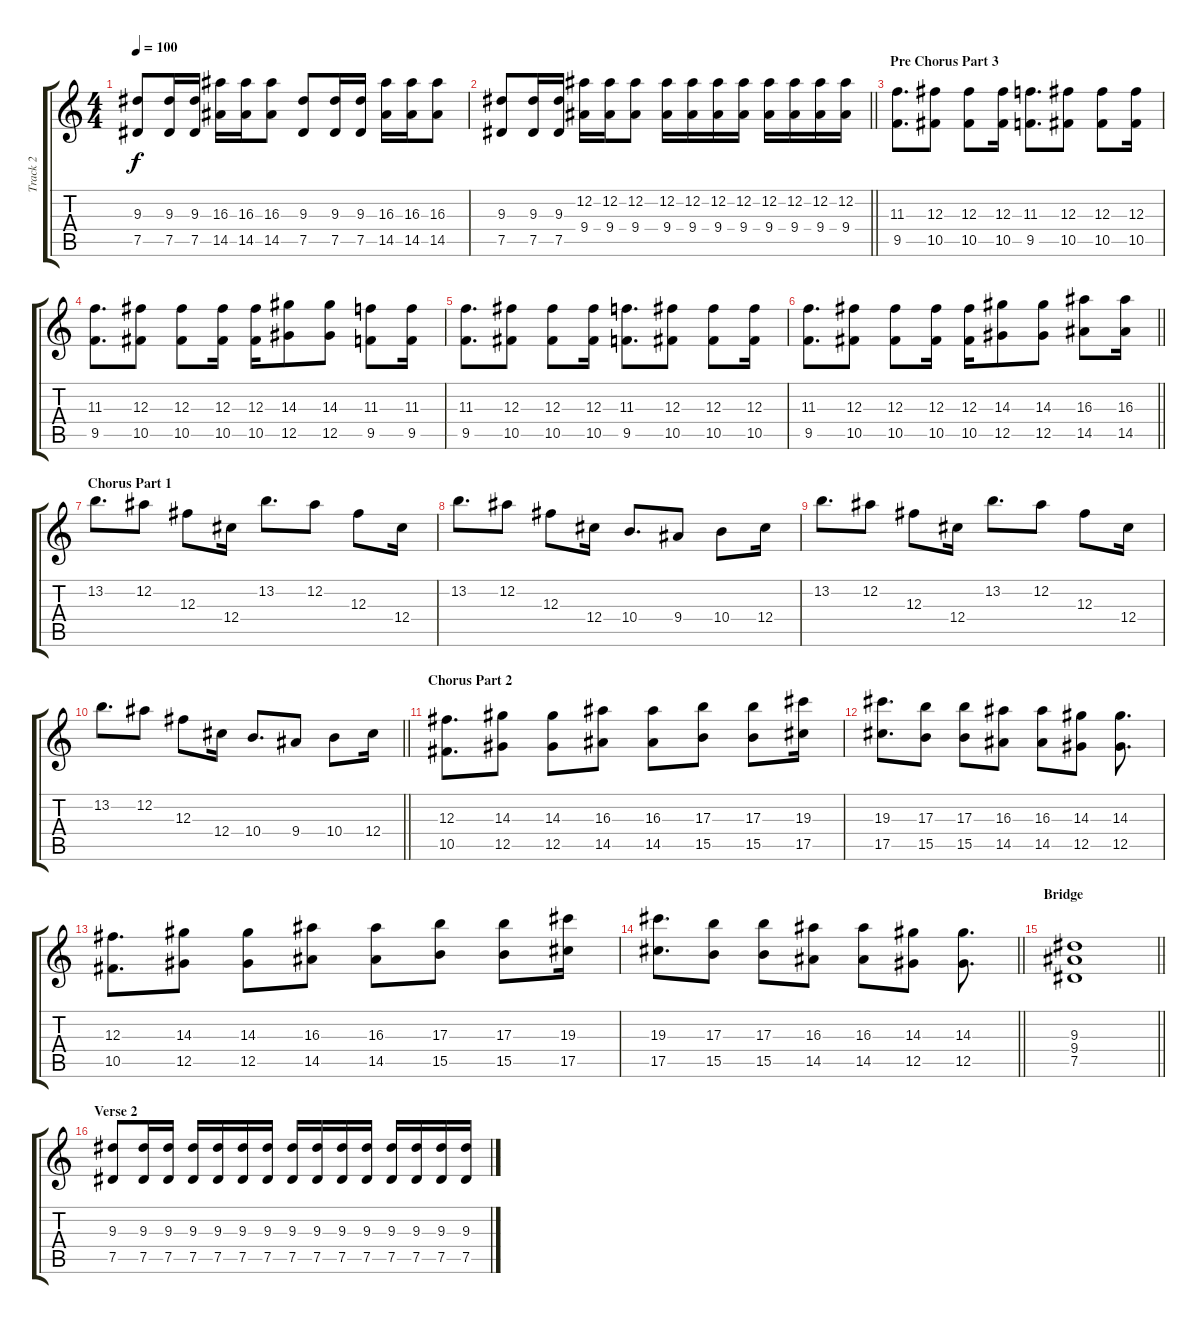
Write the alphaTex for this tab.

\track ("Track 2" "Track 2") {instrument distortionguitar}
\staff {score tabs}
\tuning (Eb4 Bb3 Gb3 Db3 Ab2 Db2) {hide}
\ts (4 4)
\tempo 100
\clef g2
\ks c
(9.3 7.5).8{dy f} (9.3 7.5).16 (9.3 7.5).16 (16.3 14.5).16 (16.3 14.5).16 (16.3 14.5).8 (9.3 7.5).8 (9.3 7.5).16 (9.3 7.5).16 (16.3 14.5).16 (16.3 14.5).16 (16.3 14.5).8 |
\barLineRight lightlight
(9.3 7.5).8 (9.3 7.5).16 (9.3 7.5).16 (12.2 9.4).16 (12.2 9.4).16 (12.2 9.4).8 (12.2 9.4).16 (12.2 9.4).16 (12.2 9.4).16 (12.2 9.4).16 (12.2 9.4).16 (12.2 9.4).16 (12.2 9.4).16 (12.2 9.4).16 |
\section ("" "Pre Chorus Part 3")
(11.3 9.5).8{d} (12.3 10.5).8 (12.3 10.5).8 (12.3 10.5).16 (11.3 9.5).8{d} (12.3 10.5).8 (12.3 10.5).8 (12.3 10.5).16 |
(11.3 9.5).8{d} (12.3 10.5).8 (12.3 10.5).8 (12.3 10.5).16 (12.3 10.5).16 (14.3 12.5).8 (14.3 12.5).8 (11.3 9.5).8 (11.3 9.5).16 |
(11.3 9.5).8{d} (12.3 10.5).8 (12.3 10.5).8 (12.3 10.5).16 (11.3 9.5).8{d} (12.3 10.5).8 (12.3 10.5).8 (12.3 10.5).16 |
\barLineRight lightlight
(11.3 9.5).8{d} (12.3 10.5).8 (12.3 10.5).8 (12.3 10.5).16 (12.3 10.5).16 (14.3 12.5).8 (14.3 12.5).8 (16.3 14.5).8 (16.3 14.5).16 |
\section ("" "Chorus Part 1")
13.2.8{d} 12.2.8 12.3.8 12.4.16 13.2.8{d} 12.2.8 12.3.8 12.4.16 |
13.2.8{d} 12.2.8 12.3.8 12.4.16 10.4.8{d} 9.4.8 10.4.8 12.4.16 |
13.2.8{d} 12.2.8 12.3.8 12.4.16 13.2.8{d} 12.2.8 12.3.8 12.4.16 |
\barLineRight lightlight
13.2.8{d} 12.2.8 12.3.8 12.4.16 10.4.8{d} 9.4.8 10.4.8 12.4.16 |
\section ("" "Chorus Part 2")
(12.3 10.5).8{d} (14.3 12.5).8 (14.3 12.5).8 (16.3 14.5).8 (16.3 14.5).8 (17.3 15.5).8 (17.3 15.5).8 (19.3 17.5).16 |
(19.3 17.5).8{d} (17.3 15.5).8 (17.3 15.5).8 (16.3 14.5).8 (16.3 14.5).8 (14.3 12.5).8 (14.3 12.5).8{d} |
(12.3 10.5).8{d} (14.3 12.5).8 (14.3 12.5).8 (16.3 14.5).8 (16.3 14.5).8 (17.3 15.5).8 (17.3 15.5).8 (19.3 17.5).16 |
\barLineRight lightlight
(19.3 17.5).8{d} (17.3 15.5).8 (17.3 15.5).8 (16.3 14.5).8 (16.3 14.5).8 (14.3 12.5).8 (14.3 12.5).8{d} |
\section ("" "Bridge ")
\barLineRight lightlight
(9.3 9.4 7.5).1 |
\section ("" "Verse 2")
(9.3 7.5).8 (9.3 7.5).16 (9.3 7.5).16 (9.3 7.5).16 (9.3 7.5).16 (9.3 7.5).16 (9.3 7.5).16 (9.3 7.5).16 (9.3 7.5).16 (9.3 7.5).16 (9.3 7.5).16 (9.3 7.5).16 (9.3 7.5).16 (9.3 7.5).16 (9.3 7.5).16
